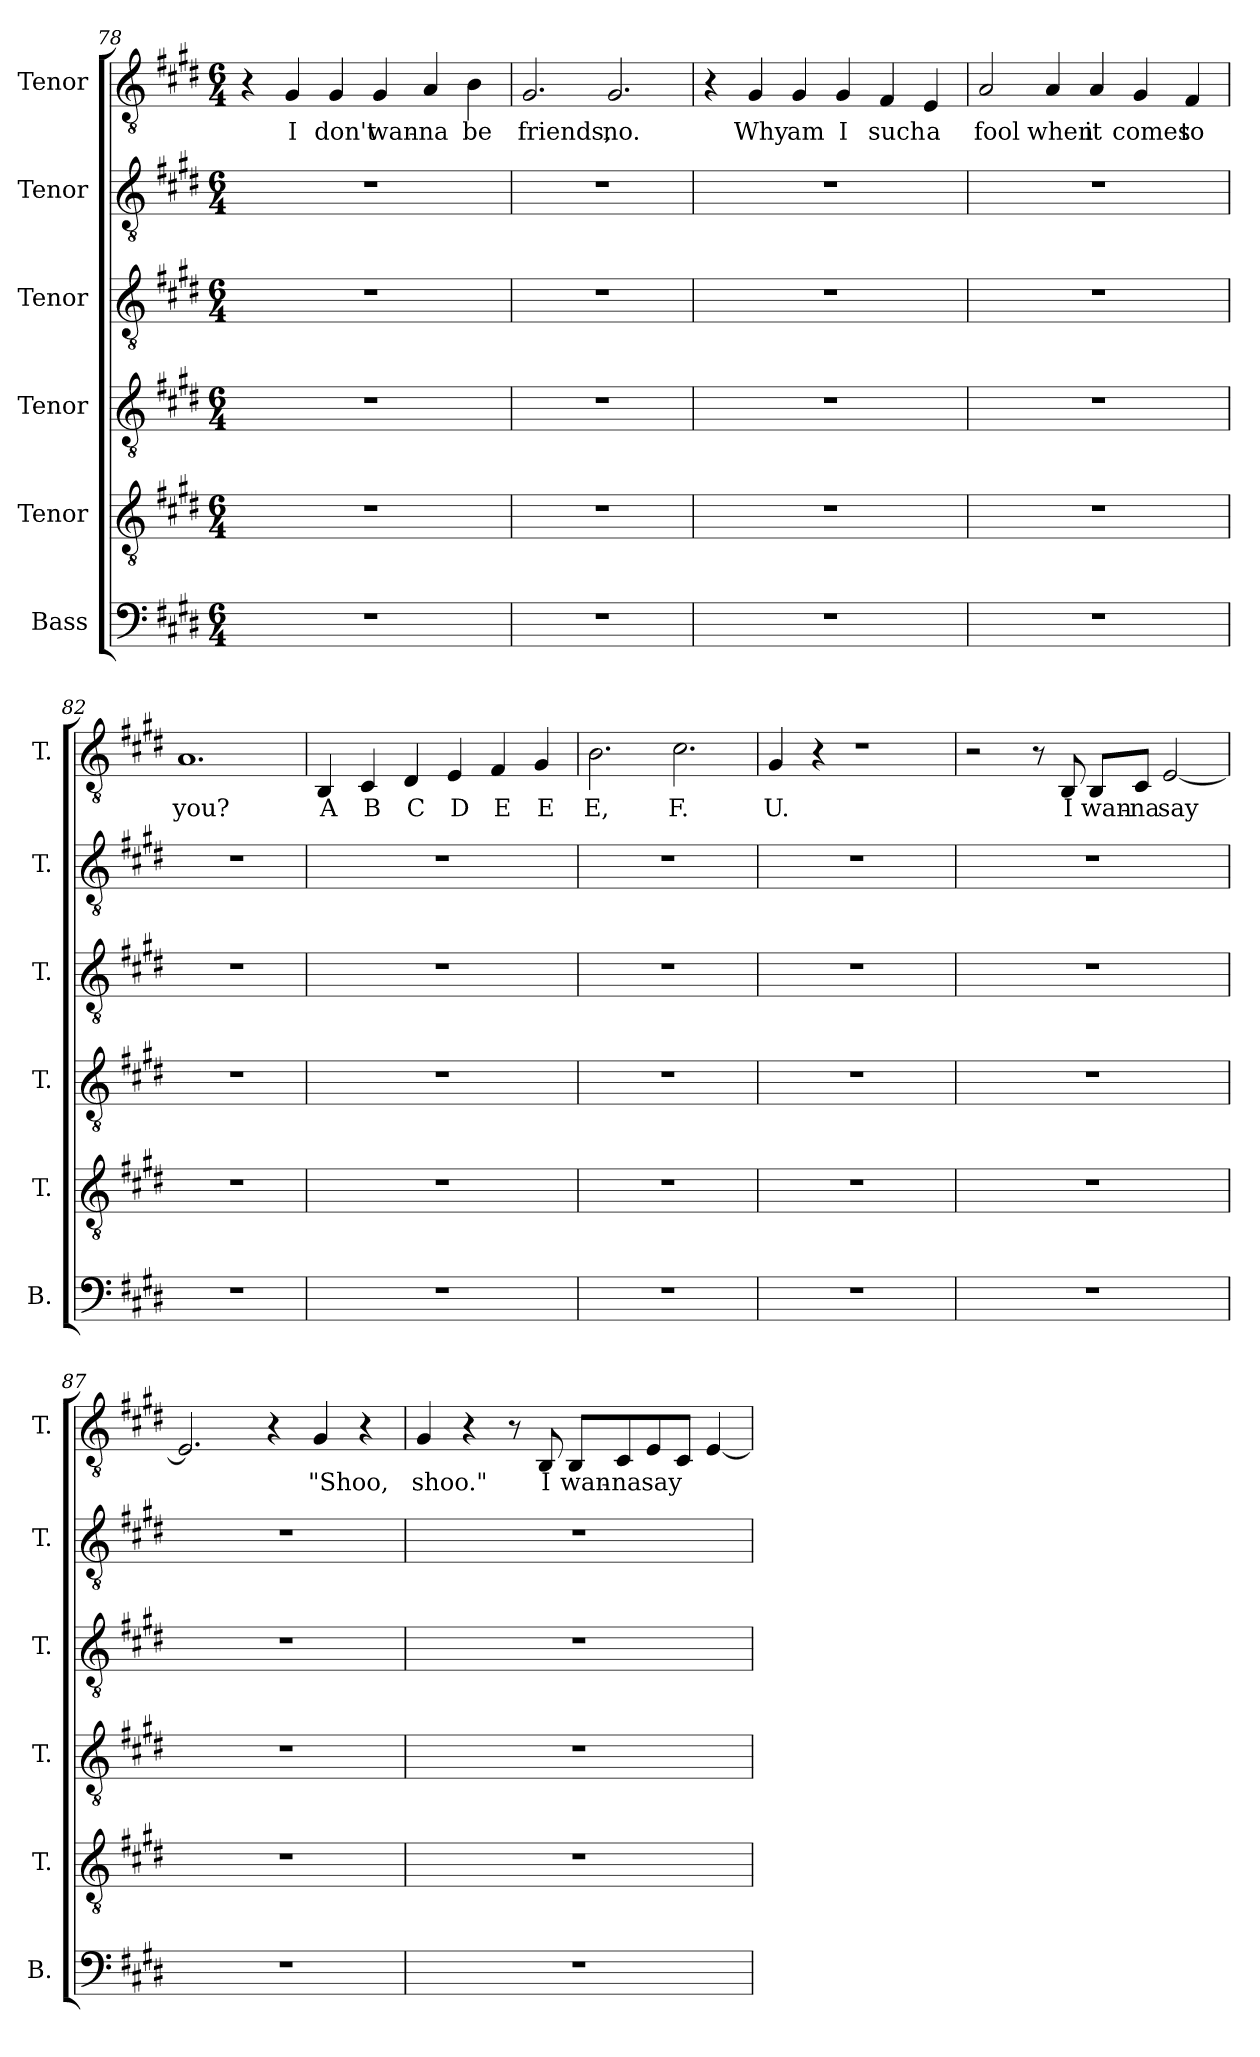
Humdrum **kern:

**kern	**kern	**kern	**kern	**kern	**kern	**text
*part6	*part5	*part4	*part3	*part2	*part1	*part1
*staff6	*staff5	*staff4	*staff3	*staff2	*staff1	*staff1
*I"Bass	*I"Tenor	*I"Tenor	*I"Tenor	*I"Tenor	*I"Tenor	*
*I'B.	*I'T.	*I'T.	*I'T.	*I'T.	*I'T.	*
*clefF4	*clefGv2	*clefGv2	*clefGv2	*clefGv2	*clefGv2	*
*k[f#c#g#d#]	*k[f#c#g#d#]	*k[f#c#g#d#]	*k[f#c#g#d#]	*k[f#c#g#d#]	*k[f#c#g#d#]	*
*M6/4	*M6/4	*M6/4	*M6/4	*M6/4	*M6/4	*
=78	=78	=78	=78	=78	=78	=78
1.r	1.r	1.r	1.r	1.r	4r	.
!	!	!	!	!	!	!LO:LY:b
.	.	.	.	.	4G#/	I
!	!	!	!	!	!	!LO:LY:b
.	.	.	.	.	4G#/	don't
!	!	!	!	!	!	!LO:LY:b
.	.	.	.	.	4G#/	wan-
!	!	!	!	!	!	!LO:LY:b
.	.	.	.	.	4A/	-na
!	!	!	!	!	!	!LO:LY:b
.	.	.	.	.	4B\	be
=79	=79	=79	=79	=79	=79	=79
!	!	!	!	!	!	!LO:LY:b
1.r	1.r	1.r	1.r	1.r	2.G#/	friends,
!	!	!	!	!	!	!LO:LY:b
.	.	.	.	.	2.G#/	no.
=80	=80	=80	=80	=80	=80	=80
1.r	1.r	1.r	1.r	1.r	4r	.
!	!	!	!	!	!	!LO:LY:b
.	.	.	.	.	4G#/	Why
!	!	!	!	!	!	!LO:LY:b
.	.	.	.	.	4G#/	am
!	!	!	!	!	!	!LO:LY:b
.	.	.	.	.	4G#/	I
!	!	!	!	!	!	!LO:LY:b
.	.	.	.	.	4F#/	such
!	!	!	!	!	!	!LO:LY:b
.	.	.	.	.	4E/	a
=81	=81	=81	=81	=81	=81	=81
!	!	!	!	!	!	!LO:LY:b
1.r	1.r	1.r	1.r	1.r	2A/	fool
!	!	!	!	!	!	!LO:LY:b
.	.	.	.	.	4A/	when
!	!	!	!	!	!	!LO:LY:b
.	.	.	.	.	4A/	it
!	!	!	!	!	!	!LO:LY:b
.	.	.	.	.	4G#/	comes
!	!	!	!	!	!	!LO:LY:b
.	.	.	.	.	4F#/	to
=82	=82	=82	=82	=82	=82	=82
!	!	!	!	!	!	!LO:LY:b
1.r	1.r	1.r	1.r	1.r	1.A	you?
=83	=83	=83	=83	=83	=83	=83
!	!	!	!	!	!	!LO:LY:b
1.r	1.r	1.r	1.r	1.r	4BB/	A
!	!	!	!	!	!	!LO:LY:b
.	.	.	.	.	4C#/	B
!	!	!	!	!	!	!LO:LY:b
.	.	.	.	.	4D#/	C
!	!	!	!	!	!	!LO:LY:b
.	.	.	.	.	4E/	D
!	!	!	!	!	!	!LO:LY:b
.	.	.	.	.	4F#/	E
!	!	!	!	!	!	!LO:LY:b
.	.	.	.	.	4G#/	E
=84	=84	=84	=84	=84	=84	=84
!	!	!	!	!	!	!LO:LY:b
1.r	1.r	1.r	1.r	1.r	2.B\	E,
!	!	!	!	!	!	!LO:LY:b
.	.	.	.	.	2.c#\	F.
=85	=85	=85	=85	=85	=85	=85
!	!	!	!	!	!	!LO:LY:b
1.r	1.r	1.r	1.r	1.r	4G#/	U.
.	.	.	.	.	4r	.
.	.	.	.	.	1r	.
=86	=86	=86	=86	=86	=86	=86
1.r	1.r	1.r	1.r	1.r	2r	.
.	.	.	.	.	8r	.
!	!	!	!	!	!	!LO:LY:b
.	.	.	.	.	8BB/	I
!	!	!	!	!	!	!LO:LY:b
.	.	.	.	.	8BB/L	wan-
!	!	!	!	!	!	!LO:LY:b
.	.	.	.	.	8C#/J	-na
!	!	!	!	!	!	!LO:LY:b
.	.	.	.	.	[2E/	say
=87	=87	=87	=87	=87	=87	=87
1.r	1.r	1.r	1.r	1.r	2.E/]	.
.	.	.	.	.	4r	.
!	!	!	!	!	!	!LO:LY:b
.	.	.	.	.	4G#/	"Shoo,
.	.	.	.	.	4r	.
=88	=88	=88	=88	=88	=88	=88
!	!	!	!	!	!	!LO:LY:b
1.r	1.r	1.r	1.r	1.r	4G#/	shoo."
.	.	.	.	.	4r	.
.	.	.	.	.	8r	.
!	!	!	!	!	!	!LO:LY:b
.	.	.	.	.	8BB/	I
!	!	!	!	!	!	!LO:LY:b
.	.	.	.	.	8BB/L	wan-
!	!	!	!	!	!	!LO:LY:b
.	.	.	.	.	8C#/	-na
!	!	!	!	!	!	!LO:LY:b
.	.	.	.	.	8E/	say
.	.	.	.	.	8C#/J	.
.	.	.	.	.	[4E/	.
=	=	=	=	=	=	=
*-	*-	*-	*-	*-	*-	*-
